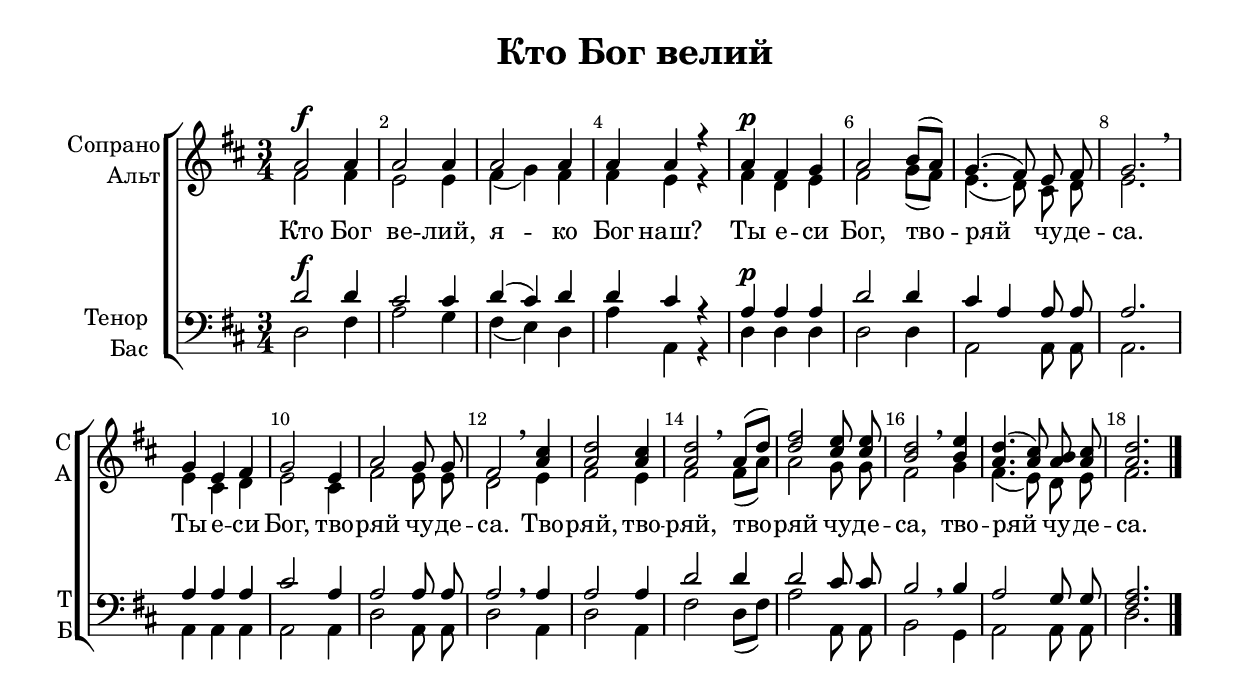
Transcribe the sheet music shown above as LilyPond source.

\version "2.18.2"

% закомментируйте строку ниже, чтобы получался pdf с навигацией

#(ly:set-option 'point-and-click #f)
#(ly:set-option 'midi-extension "mid")
#(set-default-paper-size "a4")
%#(set-global-staff-size 18)

\header {
  title = "Кто Бог велий"
  subtitle = " "
  % composer = "Composer"
  % Удалить строку версии LilyPond 
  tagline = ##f
}

global = {
  \key f \major
  \time 3/4
  \numericTimeSignature
  \autoBeamOff
}

%make visible number of every 2-nd bar
secondbar = {
  \override Score.BarNumber.break-visibility = #end-of-line-invisible
  \set Score.barNumberVisibility = #(every-nth-bar-number-visible 2)
}

%use this as temporary line break
abr = { \break }

% uncommend next line when finished
%abr = {}

%once hide accidental (runaround for cadenza
nat = { \once \hide Accidental }

sopvoice = \relative c'' {
  \global
  \dynamicUp
  
  \secondbar  
  c2\f c4 |
  c2 c4 |
  c2 c4 |
  c c r |
  c4\p a bes |
  c2 d8[( c]) |
  bes4.( a8) g a |
  bes2. \breathe | \break
  bes4 g a |
  bes2 g4 |
  c2 bes8 bes |
  a2 \breathe <c e>4 |
  <c f>2 <c e>4 |
  <c f>2 \breathe c8[( f]) |
  <f a>2 <e g>8 q |
  <f d>2 \breathe <d g>4 |
  <c f>4.( <c e>8) <c d> <c e> |
  <c f>2. \bar "|."
}


altvoice = \relative c'' {
  \global
  \dynamicUp  
  a2 a4 |
  g2 g4 |
  a( bes) a |
  a g r | 
  a f g |
  a2 bes8[( a]) |
  g4.( f8) e f |
  g2. |
  g4 e f |
  g2 e4 |
  a2 g8 g |
  f2 g4 |
  a2 g4 |
  a2 a8[( c]) |
  c2 bes8 bes |
  a2 bes4 |
  a4.( g8) f g |
  a2.
}


tenorvoice = \relative c' {
  \global
  \dynamicUp 
  f2\f f4 |
  e2 e4 |
  f( e) f |
  f e r |
  c\p c c |
  f2 f4 |
  e4 c4 c8 c |
  c2. |
  c4 c c |
  e2 c4 |
  c2 c8 c |
  c2 \breathe c4 |
  c2 c4 |
  f2 f4 |
  f2 e8 e |
  d2 \breathe d4
  c2 bes8 bes |
  <a c>2.
}


bassvoice = \relative c {
  \global
  \dynamicUp
  f2 a4 |
  c2 bes4 |
  a( g) f |
  c' c, r |
  f f f |
  f2 f4 |
  c2 c8 c |
  c2. |
  c4 c c |
  c2 c4 |
  f2 c8 c |
  f2 c4 |
  f2 c4 |
  a'2 f8[( a]) |
  c2 c,8 c |
  d2 bes4 |
  c2 c8 c |
  f2.
}

lyricscore = \lyricmode {
  Кто Бог ве -- лий, я -- ко Бог наш?
  Ты е -- си Бог, тво -- ряй чу -- де -- са.
  Ты е -- си Бог, тво -- ряй чу -- де -- са.
  Тво -- ряй, тво -- ряй, тво -- ряй чу -- де -- са,
  тво -- ряй чу -- де -- са.
}


\bookpart {
  \paper {
    top-margin = 15
    left-margin = 15
    right-margin = 10
    bottom-margin = 15
    indent = 15
    ragged-bottom = ##f
  }
  \score {
      \transpose f d {
    \new ChoirStaff <<
      \new Staff = "upstaff" \with {
        instrumentName = \markup { \right-column { "Сопрано" "Альт"  } }
        shortInstrumentName = \markup { \right-column { "С" "А"  } }
        midiInstrument = "voice oohs"
      } <<
        \new Voice = "soprano" { \voiceOne \sopvoice }
        \new Voice  = "alto" { \voiceTwo \altvoice }
      >> 
      
      \new Lyrics = "sopranos"
      % or: \new Lyrics \lyricsto "soprano" { \lyricscore }
      % alternative lyrics above up staff
      %\new Lyrics \with {alignAboveContext = "upstaff"} \lyricsto "soprano" \lyricst
      
      \new Staff = "downstaff" \with {
        instrumentName = \markup { \right-column { "Тенор" "Бас" } }
        shortInstrumentName = \markup { \right-column { "Т" "Б" } }
        midiInstrument = "voice oohs"
      } <<
        \new Voice = "tenor" { \voiceOne \clef bass \tenorvoice }
        \new Voice = "bass" { \voiceTwo \bassvoice }
      >>
      \context Lyrics = "sopranos" {
        \lyricsto "soprano" {
          \lyricscore
        }
      }
    >>
      }  % transposeµ
    \layout { 
      \context {
        \Score
      }
      \context {
        \Staff
        \accidentalStyle modern-voice-cautionary
        % удаляем обозначение темпа из общего плана
        %  \remove "Time_signature_engraver"
        %  \remove "Bar_number_engraver"
      }
      %Metronome_mark_engraver
    }
  }
}

\bookpart {
  \score {
    \unfoldRepeats
      \transpose f es {
    \new ChoirStaff <<
      \new Staff = "upstaff" \with {
        instrumentName = \markup { \right-column { "Сопрано" "Альт"  } }
        shortInstrumentName = \markup { \right-column { "С" "А"  } }
        midiInstrument = "voice oohs"
      } <<
        \new Voice = "soprano" { \voiceOne \sopvoice }
        \new Voice  = "alto" { \voiceTwo \altvoice }
      >> 
      
      \new Lyrics = "sopranos"
      
      \new Staff = "downstaff" \with {
        instrumentName = \markup { \right-column { "Тенор" "Бас" } }
        shortInstrumentName = \markup { \right-column { "Т" "Б" } }
        midiInstrument = "voice oohs"
      } <<
        \new Voice = "tenor" { \voiceOne \clef bass \tenorvoice }
        \new Voice = "bass" { \voiceTwo \bassvoice }
      >>
      \context Lyrics = "sopranos" {
        \lyricsto "soprano" {
          \lyricscore
        }
      }
    >>
      }  % transposeµ
    \midi {
      \tempo 4=120
    }
  }
}
